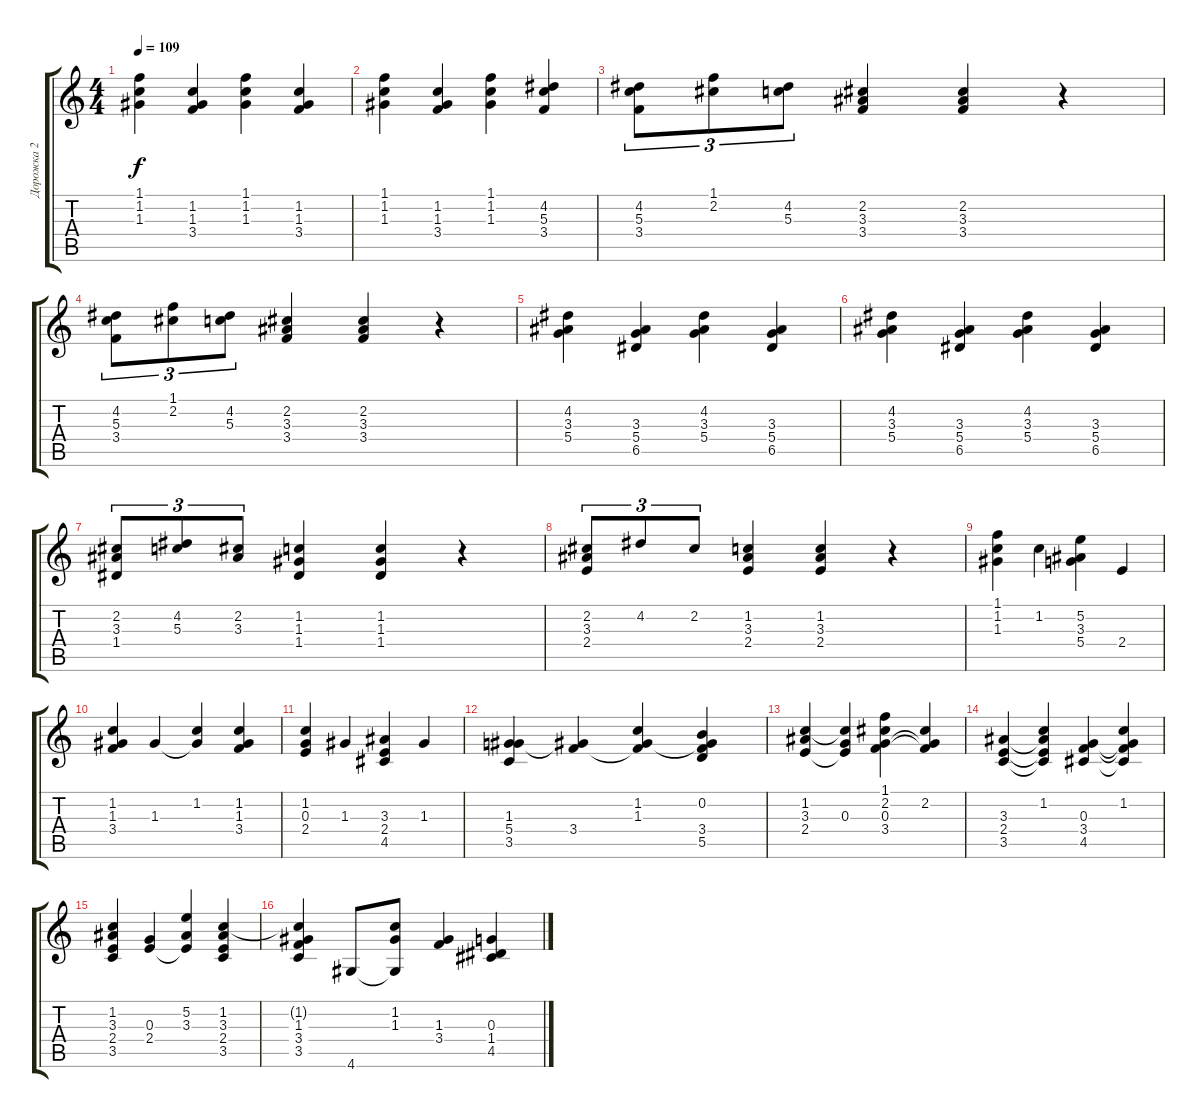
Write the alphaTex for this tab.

\track ("Дорожка 2" "Дорожка 2") {instrument acousticguitarnylon}
\staff {score tabs}
\tuning (E4 B3 G3 D3 A2 E2) {hide}
\ts (4 4)
\tempo 109
\clef g2
\ks c
(1.1 1.2 1.3).4{dy f instrument acousticguitarnylon} (1.2 1.3 3.4).4 (1.1 1.2 1.3).4 (1.2 1.3 3.4).4 |
(1.1 1.2 1.3).4 (1.2 1.3 3.4).4 (1.1 1.2 1.3).4 (4.2 5.3 3.4).4 |
(4.2 5.3 3.4).8{tu (3 2)} (1.1 2.2).8{tu (3 2)} (4.2 5.3).8{tu (3 2)} (2.2 3.3 3.4).4 (2.2 3.3 3.4).4 r.4 |
(4.2 5.3 3.4).8{tu (3 2)} (1.1 2.2).8{tu (3 2)} (4.2 5.3).8{tu (3 2)} (2.2 3.3 3.4).4 (2.2 3.3 3.4).4 r.4 |
(4.2 3.3 5.4).4 (3.3 5.4 6.5).4 (4.2 3.3 5.4).4 (3.3 5.4 6.5).4 |
(4.2 3.3 5.4).4 (3.3 5.4 6.5).4 (4.2 3.3 5.4).4 (3.3 5.4 6.5).4 |
(2.2 3.3 1.4).8{tu (3 2)} (4.2 5.3).8{tu (3 2)} (2.2 3.3).8{tu (3 2)} (1.2 1.3 1.4).4 (1.2 1.3 1.4).4 r.4 |
(2.2 3.3 2.4).8{tu (3 2)} 4.2.8{tu (3 2)} 2.2.8{tu (3 2)} (1.2 3.3 2.4).4 (1.2 3.3 2.4).4 r.4 |
(1.1 1.2 1.3).4 1.2.4 (5.2 3.3 5.4).4 2.4.4 |
(1.2 1.3 3.4).4 1.3.4 (1.2 1.3{t}).4 (1.2 1.3 3.4).4 |
(1.2 0.3 2.4).4 1.3.4 (3.3 2.4 4.5).4 1.3.4 |
(1.3 5.4 3.5).4 (1.3{t} 3.4).4 (1.2 1.3 3.4{t}).4 (0.2 1.3{t} 3.4 5.5).4 |
(1.2 3.3 2.4).4 (1.2{t} 0.3 2.4{t}).4 (1.1 2.2 0.3 3.4).4 (2.2 0.3{t} 3.4{t}).4 |
(3.3 2.4 3.5).4 (1.2 3.3{t} 2.4{t} 3.5{t}).4 (0.3 3.4 4.5).4 (1.2 0.3{t} 3.4{t} 4.5{t}).4 |
(1.2 3.3 2.4 3.5).4 (0.3 2.4).4 (5.2 3.3 2.4{t}).4 (1.2 3.3 2.4 3.5).4 |
(1.2{t} 1.3 3.4 3.5).4 4.6.8 (1.2 1.3 4.6{t}).8 (1.3 3.4).4 (0.3 1.4 4.5).4
